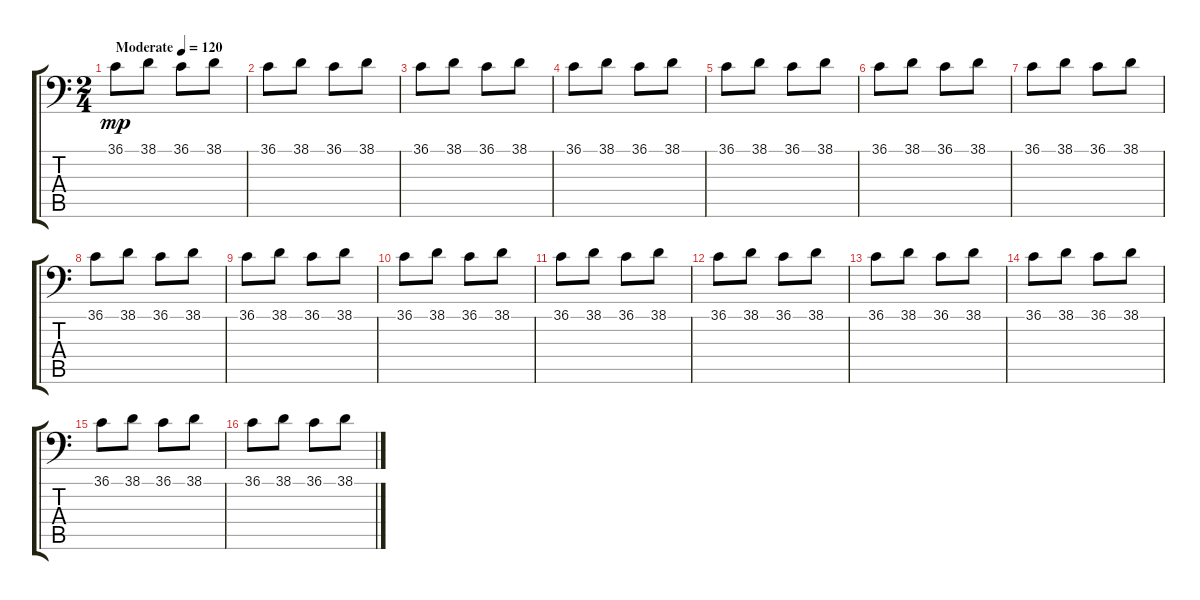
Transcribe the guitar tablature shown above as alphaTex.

\track "" {instrument acousticgrandpiano}
\staff {score tabs}
\tuning (C-1 C-1 C-1 C-1 C-1 C-1) {hide}
\ts (2 4)
\tempo (120 "Moderate")
\clef f4
\ks c
36.1.8{dy mp instrument acousticgrandpiano} 38.1.8 36.1.8 38.1.8 |
36.1.8 38.1.8 36.1.8 38.1.8 |
36.1.8 38.1.8 36.1.8 38.1.8 |
36.1.8 38.1.8 36.1.8 38.1.8 |
36.1.8 38.1.8 36.1.8 38.1.8 |
36.1.8 38.1.8 36.1.8 38.1.8 |
36.1.8 38.1.8 36.1.8 38.1.8 |
36.1.8 38.1.8 36.1.8 38.1.8 |
36.1.8 38.1.8 36.1.8 38.1.8 |
36.1.8 38.1.8 36.1.8 38.1.8 |
36.1.8 38.1.8 36.1.8 38.1.8 |
36.1.8 38.1.8 36.1.8 38.1.8 |
36.1.8 38.1.8 36.1.8 38.1.8 |
36.1.8 38.1.8 36.1.8 38.1.8 |
36.1.8 38.1.8 36.1.8 38.1.8 |
36.1.8 38.1.8 36.1.8 38.1.8
